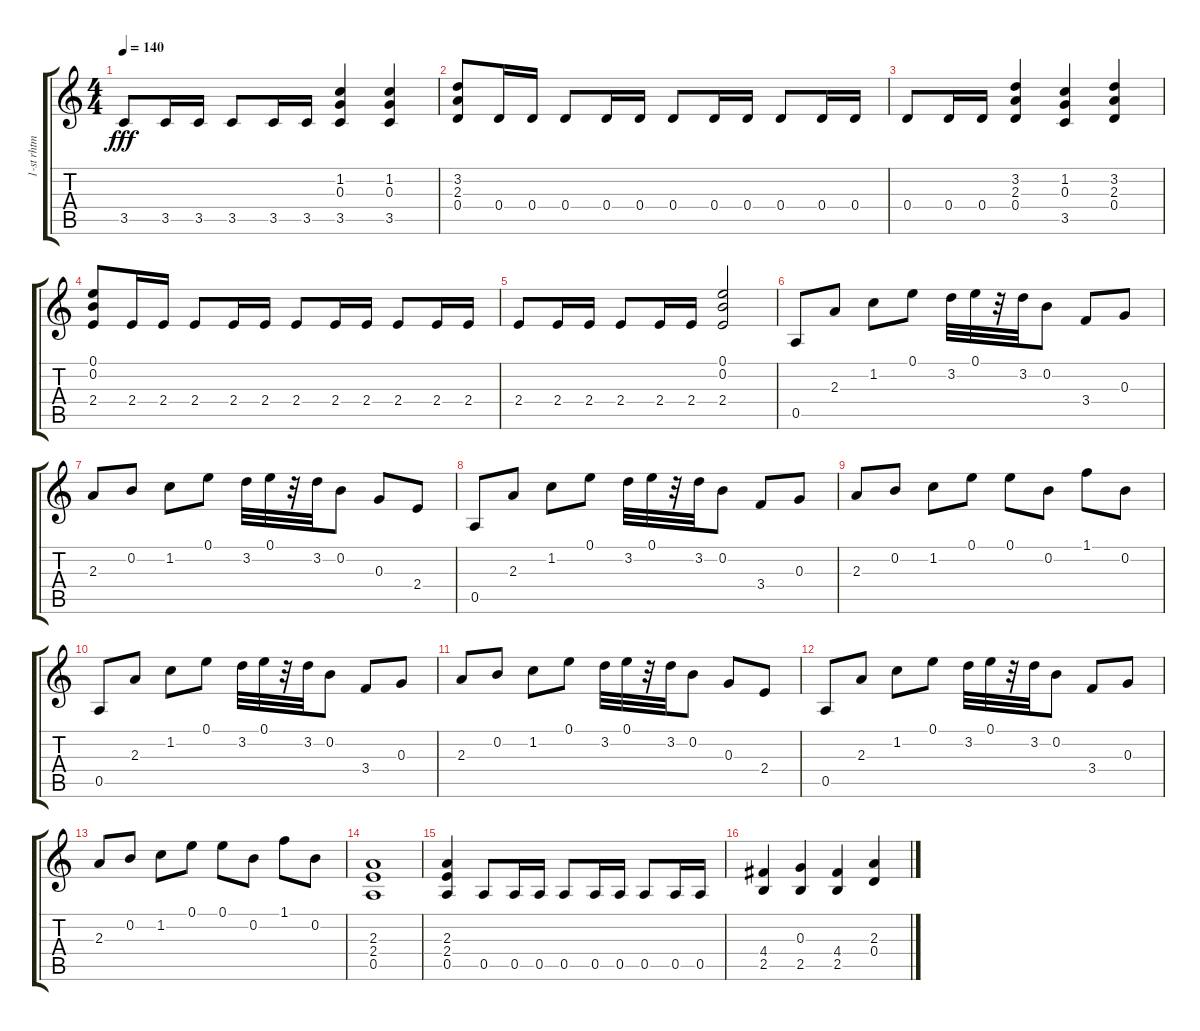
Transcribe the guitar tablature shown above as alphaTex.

\track ("1-st rhtm gtr" "1-st rhtm ") {instrument distortionguitar}
\staff {score tabs}
\tuning (E4 B3 G3 D3 A2 E2) {hide}
\ts (4 4)
\tempo 140
\clef g2
\ks c
3.5.8{dy fff} 3.5.16 3.5.16 3.5.8 3.5.16 3.5.16 (1.2 0.3 3.5).4 (1.2 0.3 3.5).4 |
(3.2 2.3 0.4).8 0.4.16 0.4.16 0.4.8 0.4.16 0.4.16 0.4.8 0.4.16 0.4.16 0.4.8 0.4.16 0.4.16 |
0.4.8 0.4.16 0.4.16 (3.2 2.3 0.4).4 (1.2 0.3 3.5).4 (3.2 2.3 0.4).4 |
(0.1 0.2 2.4).8 2.4.16 2.4.16 2.4.8 2.4.16 2.4.16 2.4.8 2.4.16 2.4.16 2.4.8 2.4.16 2.4.16 |
2.4.8 2.4.16 2.4.16 2.4.8 2.4.16 2.4.16 (0.1 0.2 2.4).2 |
0.5.8 2.3.8 1.2.8 0.1.8 3.2.32 0.1.32 r.32 3.2.32 0.2.8 3.4.8 0.3.8 |
2.3.8 0.2.8 1.2.8 0.1.8 3.2.32 0.1.32 r.32 3.2.32 0.2.8 0.3.8 2.4.8 |
0.5.8 2.3.8 1.2.8 0.1.8 3.2.32 0.1.32 r.32 3.2.32 0.2.8 3.4.8 0.3.8 |
2.3.8 0.2.8 1.2.8 0.1.8 0.1.8 0.2.8 1.1.8 0.2.8 |
0.5.8 2.3.8 1.2.8 0.1.8 3.2.32 0.1.32 r.32 3.2.32 0.2.8 3.4.8 0.3.8 |
2.3.8 0.2.8 1.2.8 0.1.8 3.2.32 0.1.32 r.32 3.2.32 0.2.8 0.3.8 2.4.8 |
0.5.8 2.3.8 1.2.8 0.1.8 3.2.32 0.1.32 r.32 3.2.32 0.2.8 3.4.8 0.3.8 |
2.3.8 0.2.8 1.2.8 0.1.8 0.1.8 0.2.8 1.1.8 0.2.8 |
(2.3 2.4 0.5).1 |
(2.3 2.4 0.5).4 0.5.8 0.5.16 0.5.16 0.5.8 0.5.16 0.5.16 0.5.8 0.5.16 0.5.16 |
(4.4 2.5).4 (0.3 2.5).4 (4.4 2.5).4 (2.3 0.4).4
